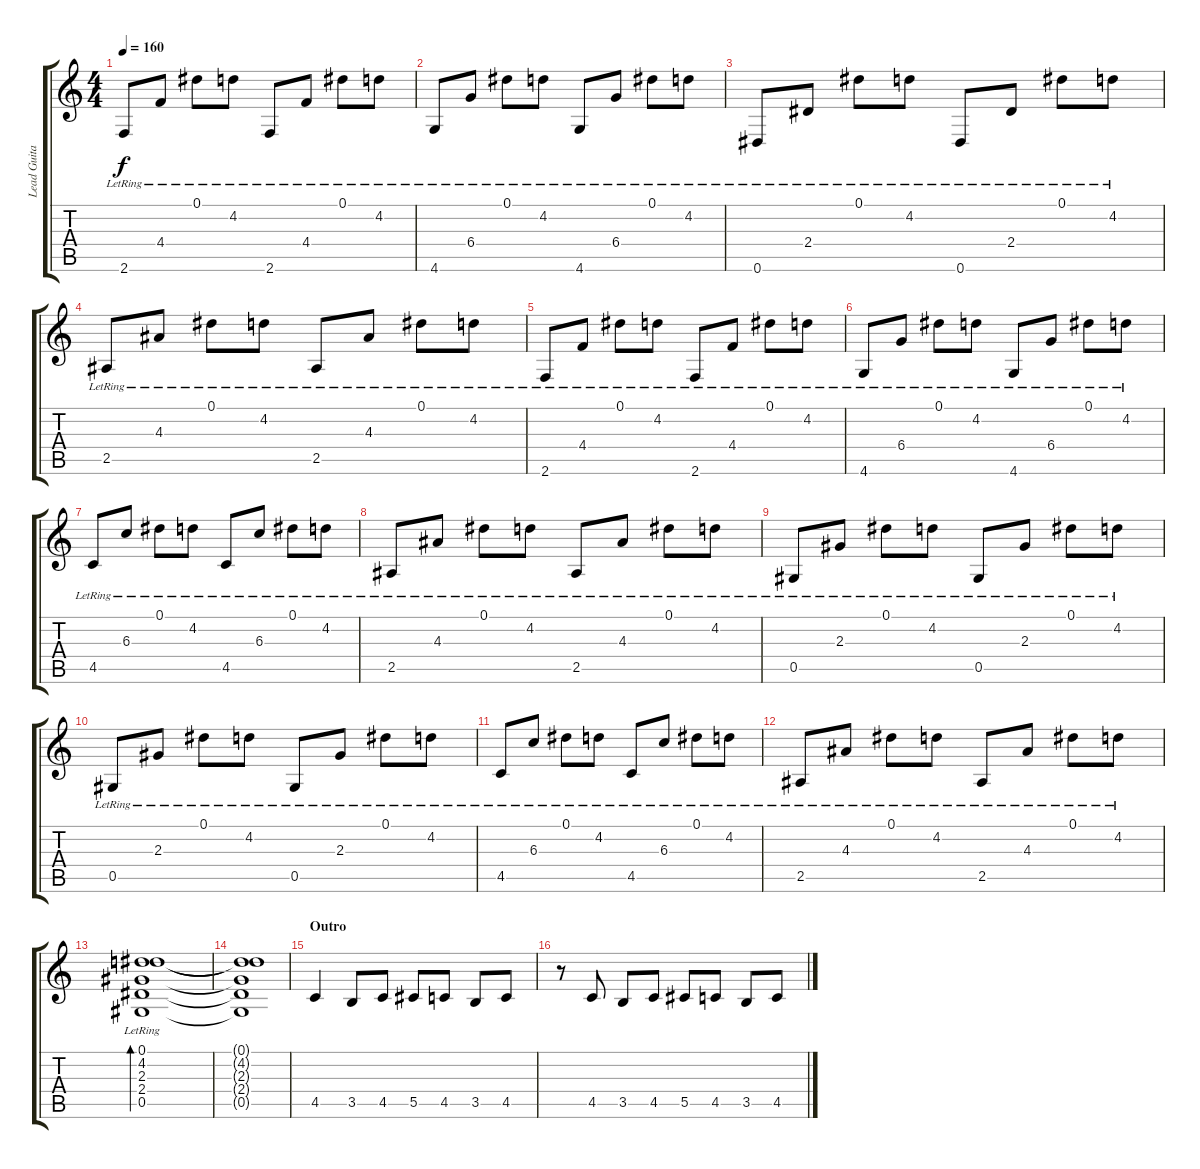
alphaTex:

\track ("Lead Guitar" "Lead Guita") {instrument distortionguitar}
\staff {score tabs}
\tuning (Eb4 Bb3 Gb3 Db3 Ab2 Eb2) {hide}
\ts (4 4)
\tempo 160
\clef g2
\ks c
2.6{lr}.8{dy f} 4.4{lr}.8 0.1{lr}.8 4.2{lr}.8 2.6{lr}.8 4.4{lr}.8 0.1{lr}.8 4.2{lr}.8 |
4.6{lr}.8 6.4{lr}.8 0.1{lr}.8 4.2{lr}.8 4.6{lr}.8 6.4{lr}.8 0.1{lr}.8 4.2{lr}.8 |
0.6{lr}.8 2.4{lr}.8 0.1{lr}.8 4.2{lr}.8 0.6{lr}.8 2.4{lr}.8 0.1{lr}.8 4.2{lr}.8 |
2.5{lr}.8 4.3{lr}.8 0.1{lr}.8 4.2{lr}.8 2.5{lr}.8 4.3{lr}.8 0.1{lr}.8 4.2{lr}.8 |
2.6{lr}.8 4.4{lr}.8 0.1{lr}.8 4.2{lr}.8 2.6{lr}.8 4.4{lr}.8 0.1{lr}.8 4.2{lr}.8 |
4.6{lr}.8 6.4{lr}.8 0.1{lr}.8 4.2{lr}.8 4.6{lr}.8 6.4{lr}.8 0.1{lr}.8 4.2{lr}.8 |
4.5{lr}.8 6.3{lr}.8 0.1{lr}.8 4.2{lr}.8 4.5{lr}.8 6.3{lr}.8 0.1{lr}.8 4.2{lr}.8 |
2.5{lr}.8 4.3{lr}.8 0.1{lr}.8 4.2{lr}.8 2.5{lr}.8 4.3{lr}.8 0.1{lr}.8 4.2{lr}.8 |
0.5{lr}.8 2.3{lr}.8 0.1{lr}.8 4.2{lr}.8 0.5{lr}.8 2.3{lr}.8 0.1{lr}.8 4.2{lr}.8 |
0.5{lr}.8 2.3{lr}.8 0.1{lr}.8 4.2{lr}.8 0.5{lr}.8 2.3{lr}.8 0.1{lr}.8 4.2{lr}.8 |
4.5{lr}.8 6.3{lr}.8 0.1{lr}.8 4.2{lr}.8 4.5{lr}.8 6.3{lr}.8 0.1{lr}.8 4.2{lr}.8 |
2.5{lr}.8 4.3{lr}.8 0.1{lr}.8 4.2{lr}.8 2.5{lr}.8 4.3{lr}.8 0.1{lr}.8 4.2{lr}.8 |
(0.1{lr} 4.2{lr} 2.3{lr} 2.4{lr} 0.5{lr}).1{bd 480} |
(0.1{t} 4.2{t} 2.3{t} 2.4{t} 0.5{t}).1 |
\section ("" "Outro")
4.5.4{instrument distortionguitar} 3.5.8 4.5.8 5.5.8 4.5.8 3.5.8 4.5.8 |
r.8 4.5.8 3.5.8 4.5.8 5.5.8 4.5.8 3.5.8 4.5.8
